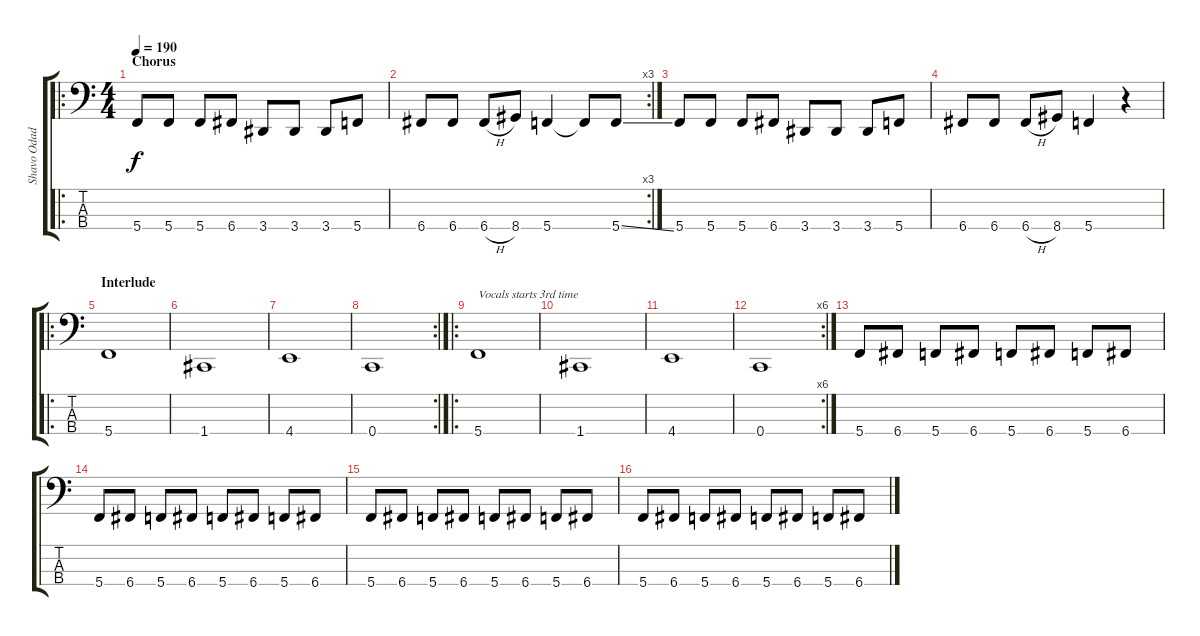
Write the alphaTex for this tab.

\track ("Shavo Odadjian" "Shavo Odad") {instrument electricbassfinger}
\staff {score tabs}
\tuning (F2 C2 G1 C1) {hide}
\ro
\ts (4 4)
\section ("" "Chorus")
\tempo 190
\clef f4
\ks c
5.4.8{dy f} 5.4.8 5.4.8 6.4.8 3.4.8 3.4.8 3.4.8 5.4.8 |
\rc 3
6.4.8 6.4.8 6.4{h}.8 8.4.8 5.4.4 5.4{t}.8 5.4{ss}.8 |
5.4.8 5.4.8 5.4.8 6.4.8 3.4.8 3.4.8 3.4.8 5.4.8 |
6.4.8 6.4.8 6.4{h}.8 8.4.8 5.4.4 r.4 |
\ro
\section ("" "Interlude")
5.4.1 |
1.4.1 |
4.4.1 |
\rc 2
0.4.1 |
\ro
5.4.1{txt "Vocals starts 3rd time"} |
1.4.1 |
4.4.1 |
\rc 6
0.4.1 |
5.4.8 6.4.8 5.4.8 6.4.8 5.4.8 6.4.8 5.4.8 6.4.8 |
5.4.8 6.4.8 5.4.8 6.4.8 5.4.8 6.4.8 5.4.8 6.4.8 |
5.4.8 6.4.8 5.4.8 6.4.8 5.4.8 6.4.8 5.4.8 6.4.8 |
5.4.8 6.4.8 5.4.8 6.4.8 5.4.8 6.4.8 5.4.8 6.4.8
